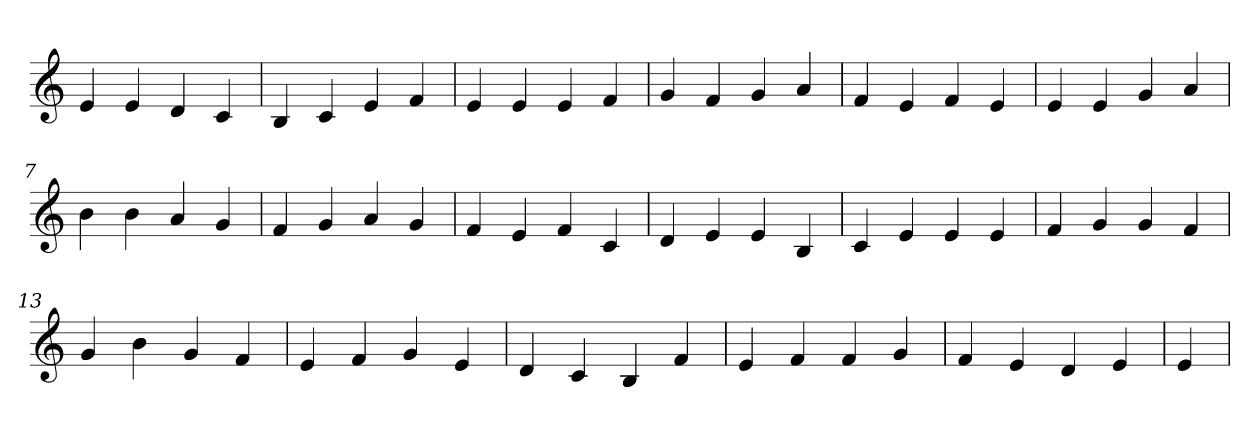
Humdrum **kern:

**kern
*part1
*staff1
*clefG2
=1
4e
4e
4d
4c
=2
4B
4c
4e
4f
=3
4e
4e
4e
4f
=4
4g
4f
4g
4a
=5
4f
4e
4f
4e
=6
4e
4e
4g
4a
=7
4b
4b
4a
4g
=8
4f
4g
4a
4g
=9
4f
4e
4f
4c
=10
4d
4e
4e
4B
=11
4c
4e
4e
4e
=12
4f
4g
4g
4f
=13
4g
4b
4g
4f
=14
4e
4f
4g
4e
=15
4d
4c
4B
4f
=16
4e
4f
4f
4g
=17
4f
4e
4d
4e
=18
4e
=
*-
